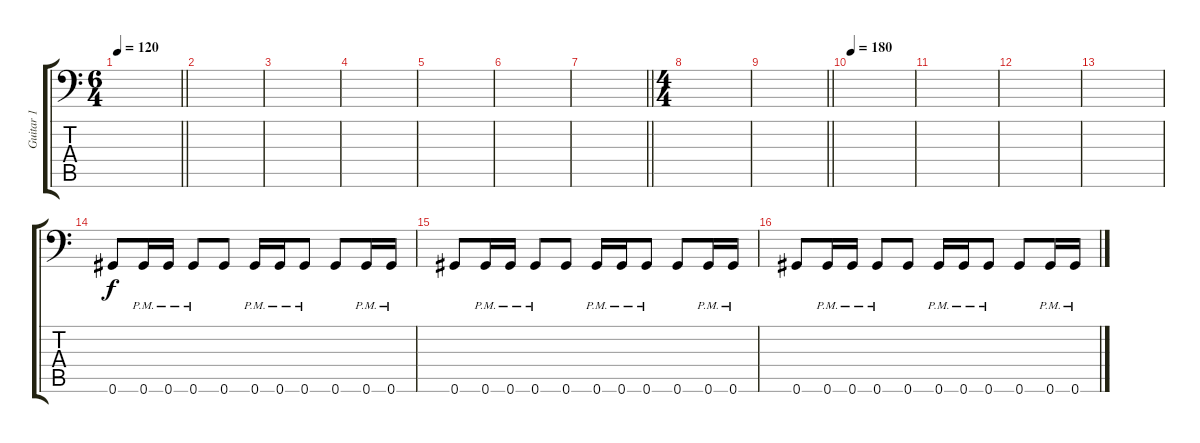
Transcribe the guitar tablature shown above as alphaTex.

\track ("Guitar 1" "Guitar 1") {instrument overdrivenguitar}
\staff {score tabs}
\tuning (Bb3 F3 Db3 Ab2 Eb2 Ab1) {hide}
\ts (6 4)
\tempo 120
\clef f4
\barLineRight lightlight
\ks c
|
|
|
|
|
|
\barLineRight lightlight
|
\ts (4 4)
|
\barLineRight lightlight
|
\tempo 180
|
|
|
|
0.6.8 0.6{pm}.16 0.6{pm}.16 0.6{pm}.8 0.6.8 0.6{pm}.16 0.6{pm}.16 0.6{pm}.8 0.6.8 0.6{pm}.16 0.6{pm}.16 |
0.6.8 0.6{pm}.16 0.6{pm}.16 0.6{pm}.8 0.6.8 0.6{pm}.16 0.6{pm}.16 0.6{pm}.8 0.6.8 0.6{pm}.16 0.6{pm}.16 |
0.6.8 0.6{pm}.16 0.6{pm}.16 0.6{pm}.8 0.6.8 0.6{pm}.16 0.6{pm}.16 0.6{pm}.8 0.6.8 0.6{pm}.16 0.6{pm}.16
